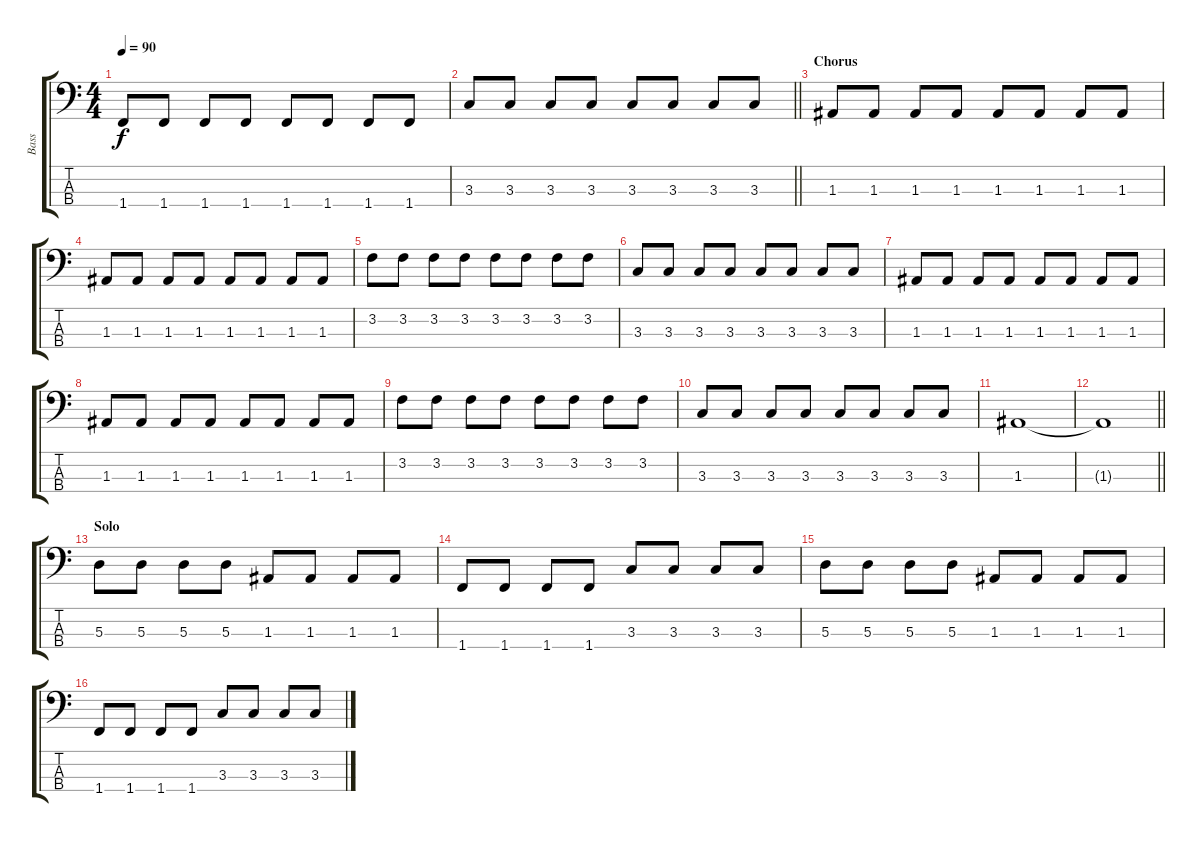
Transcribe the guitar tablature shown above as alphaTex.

\track ("Bass" "Bass") {instrument electricbasspick}
\staff {score tabs}
\tuning (G2 D2 A1 E1) {hide}
\ts (4 4)
\tempo 90
\clef f4
\ks c
1.4.8{dy f} 1.4.8 1.4.8 1.4.8 1.4.8 1.4.8 1.4.8 1.4.8 |
\barLineRight lightlight
3.3.8 3.3.8 3.3.8 3.3.8 3.3.8 3.3.8 3.3.8 3.3.8 |
\section ("" "Chorus")
1.3.8 1.3.8 1.3.8 1.3.8 1.3.8 1.3.8 1.3.8 1.3.8 |
1.3.8 1.3.8 1.3.8 1.3.8 1.3.8 1.3.8 1.3.8 1.3.8 |
3.2.8 3.2.8 3.2.8 3.2.8 3.2.8 3.2.8 3.2.8 3.2.8 |
3.3.8 3.3.8 3.3.8 3.3.8 3.3.8 3.3.8 3.3.8 3.3.8 |
1.3.8 1.3.8 1.3.8 1.3.8 1.3.8 1.3.8 1.3.8 1.3.8 |
1.3.8 1.3.8 1.3.8 1.3.8 1.3.8 1.3.8 1.3.8 1.3.8 |
3.2.8 3.2.8 3.2.8 3.2.8 3.2.8 3.2.8 3.2.8 3.2.8 |
3.3.8 3.3.8 3.3.8 3.3.8 3.3.8 3.3.8 3.3.8 3.3.8 |
1.3.1 |
\barLineRight lightlight
1.3{t}.1 |
\section ("" "Solo")
5.3.8 5.3.8 5.3.8 5.3.8 1.3.8 1.3.8 1.3.8 1.3.8 |
1.4.8 1.4.8 1.4.8 1.4.8 3.3.8 3.3.8 3.3.8 3.3.8 |
5.3.8 5.3.8 5.3.8 5.3.8 1.3.8 1.3.8 1.3.8 1.3.8 |
1.4.8 1.4.8 1.4.8 1.4.8 3.3.8 3.3.8 3.3.8 3.3.8
